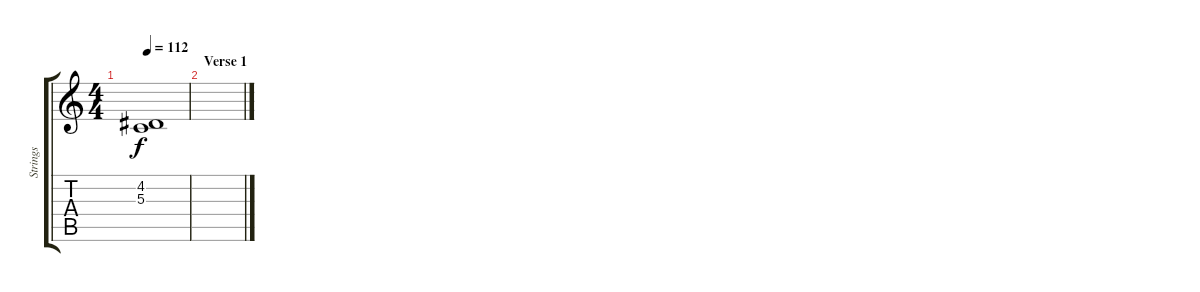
\track ("Strings" "Strings") {instrument stringensemble1}
\staff {score tabs}
\tuning (E4 B3 G3 D3 A2 E2) {hide}
\ts (4 4)
\tempo 112
\clef g2
\ks c
(4.2{t} 5.3{t}).1{dy f} |
\section ("" "Verse 1")
